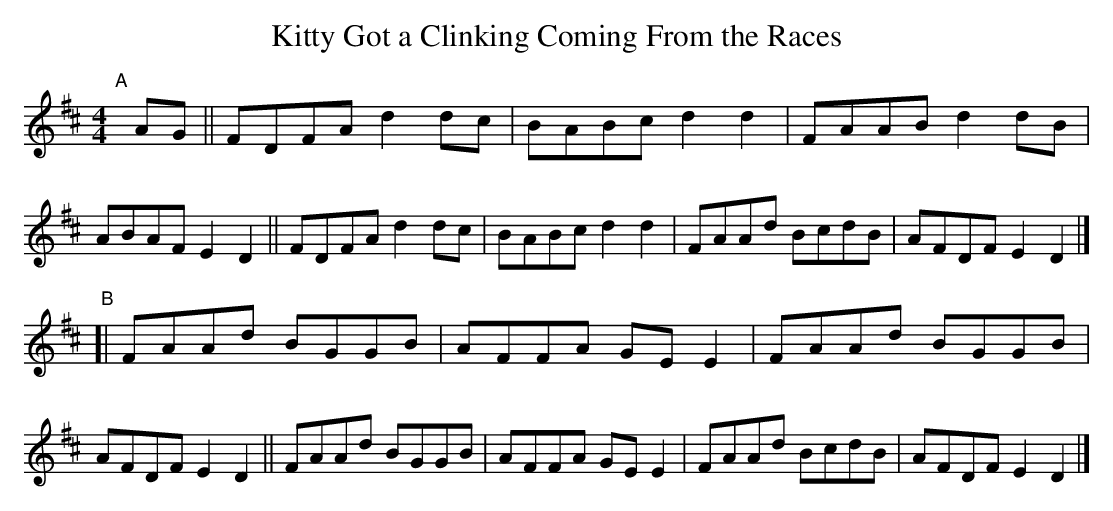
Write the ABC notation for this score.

X:1
T: Kitty Got a Clinking Coming From the Races
M: 4/4
L: 1/8
K: D
"^A"[|] AG \
|| FDFA d2dc | BABc d2d2 | FAAB d2dB | ABAF E2D2 \
|| FDFA d2dc | BABc d2d2 | FAAd BcdB | AFDF E2D2 |]
"^B"\
[| FAAd BGGB | AFFA GEE2 | FAAd BGGB | AFDF E2D2 \
|| FAAd BGGB | AFFA GEE2 | FAAd BcdB | AFDF E2D2 |]
